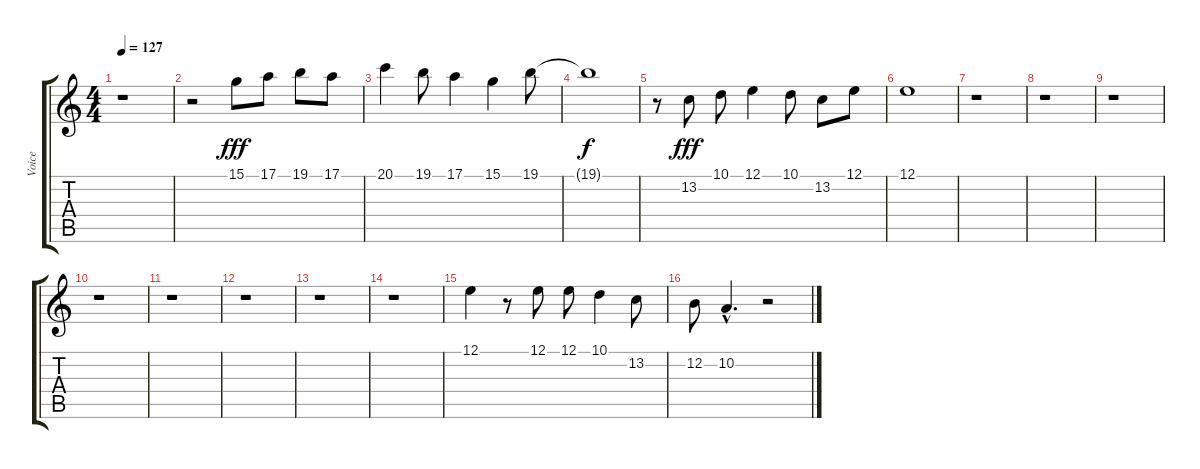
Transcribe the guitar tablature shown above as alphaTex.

\track ("Voice" "Voice") {instrument trombone}
\staff {score tabs}
\tuning (E4 B3 G3 D3 A2 E2) {hide}
\ts (4 4)
\tempo 127
\clef g2
\ks c
r.1{dy fff} |
r.2 15.1.8 17.1.8 19.1.8 17.1.8 |
20.1.4 19.1.8 17.1.4 15.1.4 19.1.8 |
19.1{t}.1{dy f} |
r.8 13.2.8{dy fff} 10.1.8 12.1.4 10.1.8 13.2.8 12.1.8 |
12.1.1 |
r.1 |
r.1 |
r.1 |
r.1 |
r.1 |
r.1 |
r.1 |
r.1 |
12.1.4 r.8 12.1.8 12.1.8 10.1.4 13.2.8 |
12.2.8 10.2{hac}.4{d} r.2
